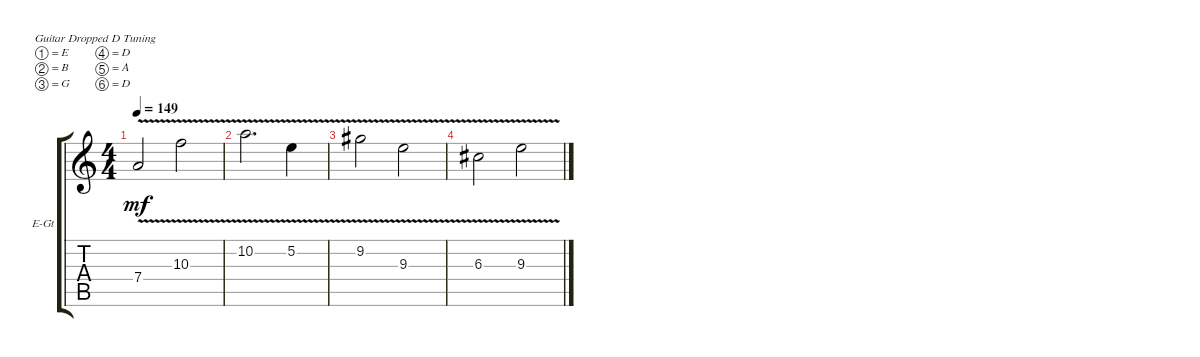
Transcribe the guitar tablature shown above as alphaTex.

\defaultSystemsLayout 4
\bracketExtendMode groupsimilarinstruments
\firstSystemTrackNameOrientation horizontal
\otherSystemsTrackNameOrientation horizontal
\track ("Mark Morton IV(Solo)" "E-Gt") {instrument distortionguitar}
\staff {score tabs}
\tuning (E4 B3 G3 D3 A2 D2)
\ts (4 4)
\tempo 149
\clef g2
\scale
0.333333
\ks c
7.4{v}.2{dy mf} 10.3{v}.2 |
\scale
0.333333 10.2{v}.2{d} 5.2{v}.4 |
9.2{v}.2 9.3{v}.2 |
6.3{v}.2 9.3{v}.2
